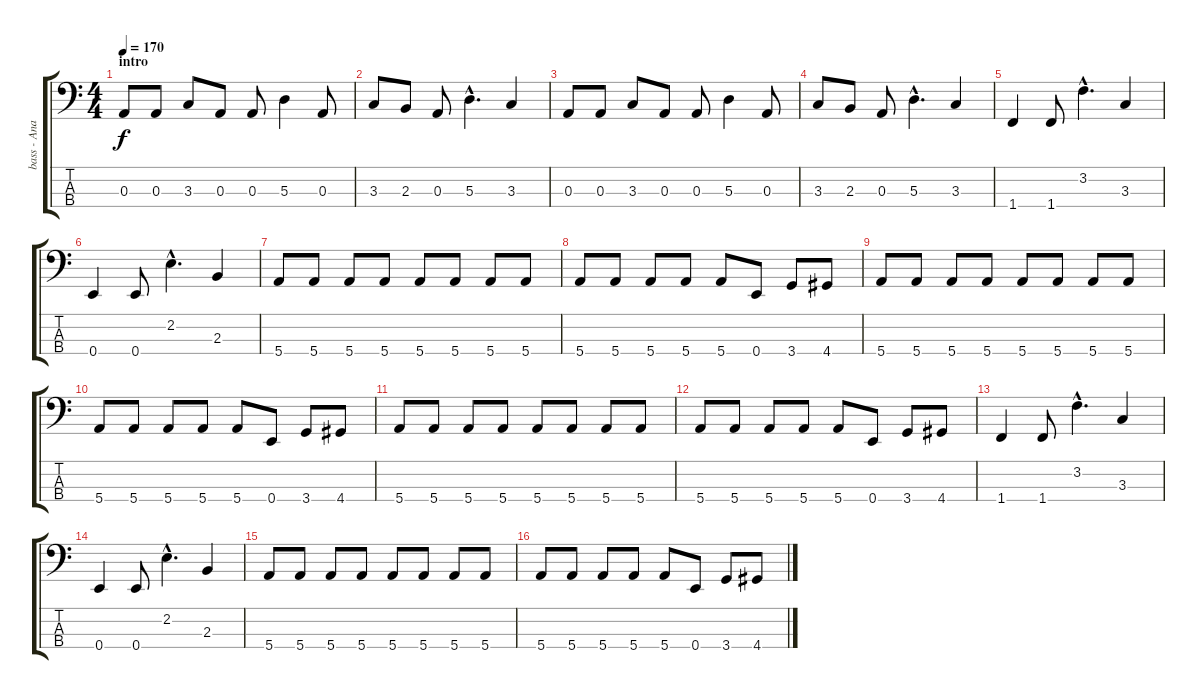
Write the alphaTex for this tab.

\track ("bass - Anas" "bass - Ana") {instrument electricbasspick}
\staff {score tabs}
\tuning (G2 D2 A1 E1) {hide}
\ts (4 4)
\section ("" "intro")
\tempo 170
\clef f4
\ks c
0.3.8{dy f instrument electricbasspick} 0.3.8 3.3.8 0.3.8 0.3.8 5.3.4 0.3.8 |
3.3.8 2.3.8 0.3.8 5.3{hac}.4{d} 3.3.4 |
0.3.8 0.3.8 3.3.8 0.3.8 0.3.8 5.3.4 0.3.8 |
3.3.8 2.3.8 0.3.8 5.3{hac}.4{d} 3.3.4 |
1.4.4 1.4.8 3.2{hac}.4{d} 3.3.4 |
0.4.4 0.4.8 2.2{hac}.4{d} 2.3.4 |
5.4.8 5.4.8 5.4.8 5.4.8 5.4.8 5.4.8 5.4.8 5.4.8 |
5.4.8 5.4.8 5.4.8 5.4.8 5.4.8 0.4.8 3.4.8 4.4.8 |
5.4.8 5.4.8 5.4.8 5.4.8 5.4.8 5.4.8 5.4.8 5.4.8 |
5.4.8 5.4.8 5.4.8 5.4.8 5.4.8 0.4.8 3.4.8 4.4.8 |
5.4.8 5.4.8 5.4.8 5.4.8 5.4.8 5.4.8 5.4.8 5.4.8 |
5.4.8 5.4.8 5.4.8 5.4.8 5.4.8 0.4.8 3.4.8 4.4.8 |
1.4.4 1.4.8 3.2{hac}.4{d} 3.3.4 |
0.4.4 0.4.8 2.2{hac}.4{d} 2.3.4 |
5.4.8 5.4.8 5.4.8 5.4.8 5.4.8 5.4.8 5.4.8 5.4.8 |
5.4.8 5.4.8 5.4.8 5.4.8 5.4.8 0.4.8 3.4.8 4.4.8
